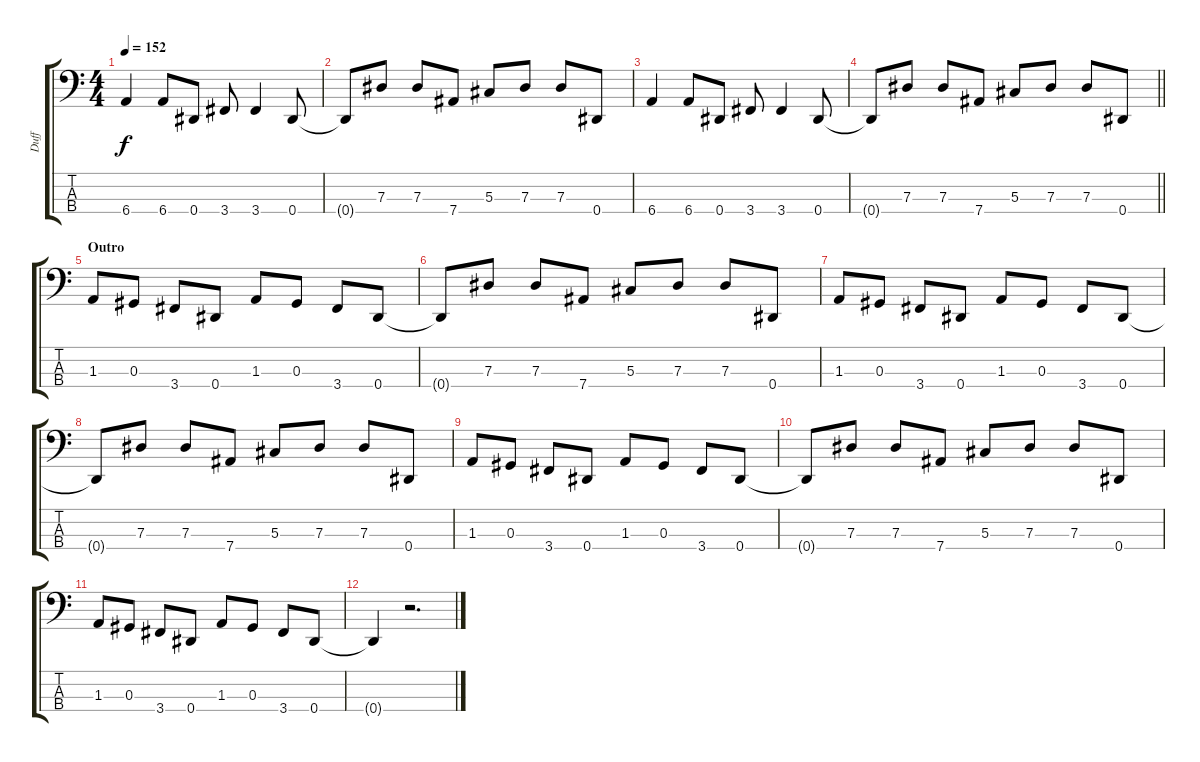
\track ("Duff" "Duff") {instrument electricbasspick}
\staff {score tabs}
\tuning (Gb2 Db2 Ab1 Eb1) {hide}
\ts (4 4)
\tempo 152
\clef f4
\ks c
6.4.4{dy f} 6.4.8 0.4.8 3.4.8 3.4.4 0.4.8 |
0.4{t}.8 7.3.8 7.3.8 7.4.8 5.3.8 7.3.8 7.3.8 0.4.8 |
6.4.4 6.4.8 0.4.8 3.4.8 3.4.4 0.4.8 |
\barLineRight lightlight
0.4{t}.8 7.3.8 7.3.8 7.4.8 5.3.8 7.3.8 7.3.8 0.4.8 |
\section ("" "Outro")
1.3.8 0.3.8 3.4.8 0.4.8 1.3.8 0.3.8 3.4.8 0.4.8 |
0.4{t}.8 7.3.8 7.3.8 7.4.8 5.3.8 7.3.8 7.3.8 0.4.8 |
1.3.8 0.3.8 3.4.8 0.4.8 1.3.8 0.3.8 3.4.8 0.4.8 |
0.4{t}.8 7.3.8 7.3.8 7.4.8 5.3.8 7.3.8 7.3.8 0.4.8 |
1.3.8 0.3.8 3.4.8 0.4.8 1.3.8 0.3.8 3.4.8 0.4.8 |
0.4{t}.8 7.3.8 7.3.8 7.4.8 5.3.8 7.3.8 7.3.8 0.4.8 |
1.3.8 0.3.8 3.4.8 0.4.8 1.3.8 0.3.8 3.4.8 0.4.8 |
0.4{t}.4 r.2{d}
